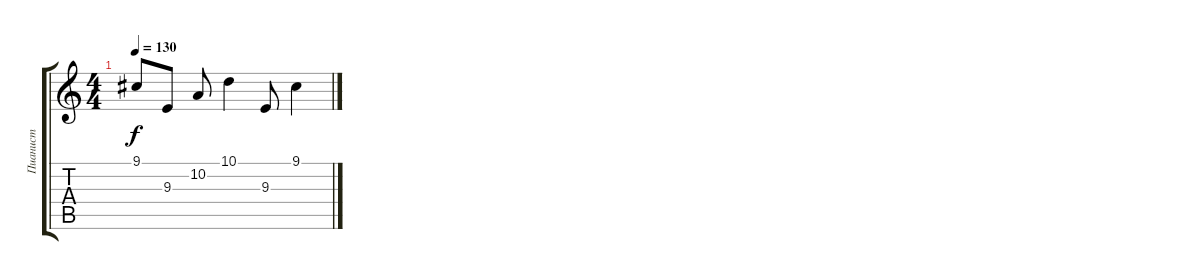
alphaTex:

\track ("Пианист" "Пианист") {instrument electricgrandpiano}
\staff {score tabs}
\tuning (E4 B3 G3 D3 A2 E2) {hide}
\ts (4 4)
\tempo 130
\clef g2
\ks c
9.1{t}.8{dy f} 9.3.8 10.2.8 10.1.4 9.3.8 9.1.4
